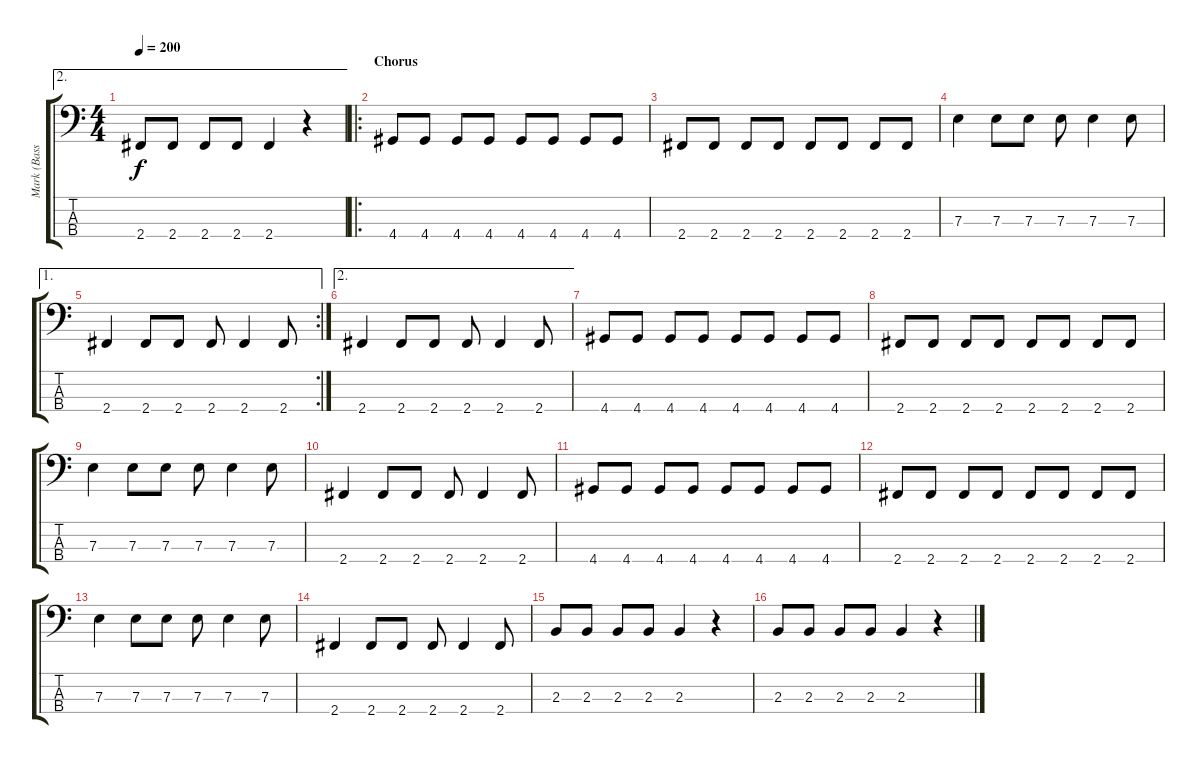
\track ("Mark (Bass)" "Mark (Bass") {instrument electricbasspick}
\staff {score tabs}
\tuning (G2 D2 A1 E1) {hide}
\ae 2
\ts (4 4)
\tempo 200
\clef f4
\ks c
2.4.8{dy f} 2.4.8 2.4.8 2.4.8 2.4.4 r.4 |
\ro
\section ("" "Chorus")
4.4.8 4.4.8 4.4.8 4.4.8 4.4.8 4.4.8 4.4.8 4.4.8 |
2.4.8 2.4.8 2.4.8 2.4.8 2.4.8 2.4.8 2.4.8 2.4.8 |
7.3.4 7.3.8 7.3.8 7.3.8 7.3.4 7.3.8 |
\ae 1
\rc 2
2.4.4 2.4.8 2.4.8 2.4.8 2.4.4 2.4.8 |
\ae 2
2.4.4 2.4.8 2.4.8 2.4.8 2.4.4 2.4.8 |
4.4.8 4.4.8 4.4.8 4.4.8 4.4.8 4.4.8 4.4.8 4.4.8 |
2.4.8 2.4.8 2.4.8 2.4.8 2.4.8 2.4.8 2.4.8 2.4.8 |
7.3.4 7.3.8 7.3.8 7.3.8 7.3.4 7.3.8 |
2.4.4 2.4.8 2.4.8 2.4.8 2.4.4 2.4.8 |
4.4.8 4.4.8 4.4.8 4.4.8 4.4.8 4.4.8 4.4.8 4.4.8 |
2.4.8 2.4.8 2.4.8 2.4.8 2.4.8 2.4.8 2.4.8 2.4.8 |
7.3.4 7.3.8 7.3.8 7.3.8 7.3.4 7.3.8 |
2.4.4 2.4.8 2.4.8 2.4.8 2.4.4 2.4.8 |
2.3.8 2.3.8 2.3.8 2.3.8 2.3.4 r.4 |
2.3.8 2.3.8 2.3.8 2.3.8 2.3.4 r.4
